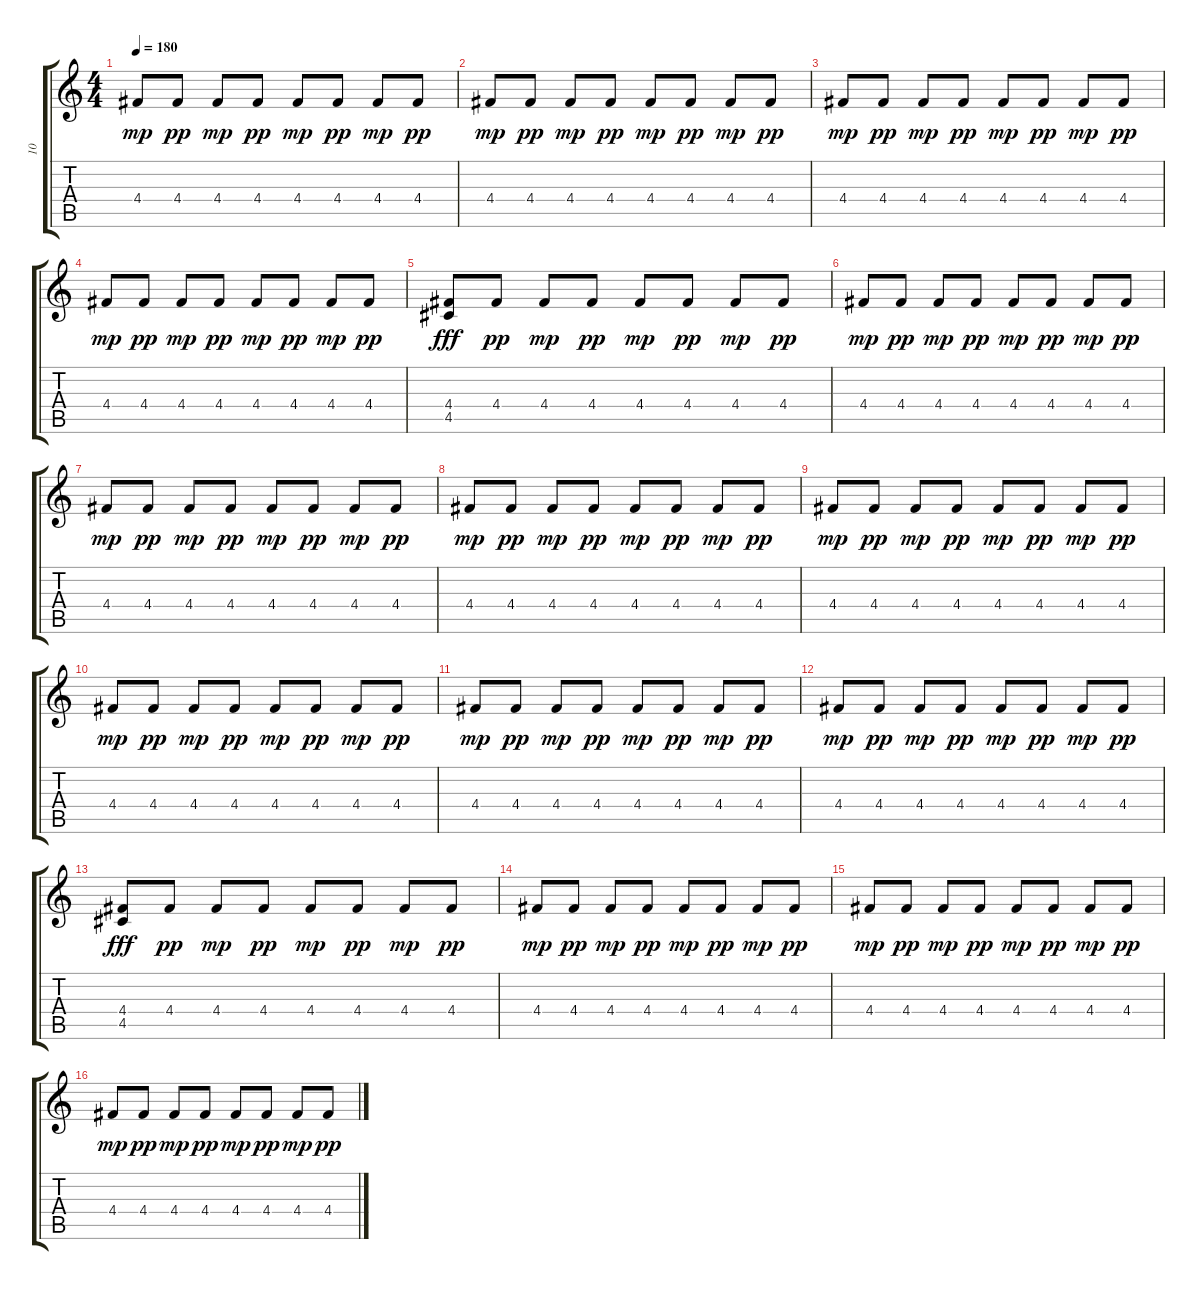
\track ("10" "10") {instrument acousticguitarsteel}
\staff {score tabs}
\tuning (E4 B3 G3 D3 A2 E2) {hide}
\ts (4 4)
\tempo 180
\clef g2
\ks c
4.4.8{dy mp} 4.4.8{dy pp} 4.4.8{dy mp} 4.4.8{dy pp} 4.4.8{dy mp} 4.4.8{dy pp} 4.4.8{dy mp} 4.4.8{dy pp} |
4.4.8{dy mp} 4.4.8{dy pp} 4.4.8{dy mp} 4.4.8{dy pp} 4.4.8{dy mp} 4.4.8{dy pp} 4.4.8{dy mp} 4.4.8{dy pp} |
4.4.8{dy mp} 4.4.8{dy pp} 4.4.8{dy mp} 4.4.8{dy pp} 4.4.8{dy mp} 4.4.8{dy pp} 4.4.8{dy mp} 4.4.8{dy pp} |
4.4.8{dy mp} 4.4.8{dy pp} 4.4.8{dy mp} 4.4.8{dy pp} 4.4.8{dy mp} 4.4.8{dy pp} 4.4.8{dy mp} 4.4.8{dy pp} |
(4.4 4.5).8{dy fff} 4.4.8{dy pp} 4.4.8{dy mp} 4.4.8{dy pp} 4.4.8{dy mp} 4.4.8{dy pp} 4.4.8{dy mp} 4.4.8{dy pp} |
4.4.8{dy mp} 4.4.8{dy pp} 4.4.8{dy mp} 4.4.8{dy pp} 4.4.8{dy mp} 4.4.8{dy pp} 4.4.8{dy mp} 4.4.8{dy pp} |
4.4.8{dy mp} 4.4.8{dy pp} 4.4.8{dy mp} 4.4.8{dy pp} 4.4.8{dy mp} 4.4.8{dy pp} 4.4.8{dy mp} 4.4.8{dy pp} |
4.4.8{dy mp} 4.4.8{dy pp} 4.4.8{dy mp} 4.4.8{dy pp} 4.4.8{dy mp} 4.4.8{dy pp} 4.4.8{dy mp} 4.4.8{dy pp} |
4.4.8{dy mp} 4.4.8{dy pp} 4.4.8{dy mp} 4.4.8{dy pp} 4.4.8{dy mp} 4.4.8{dy pp} 4.4.8{dy mp} 4.4.8{dy pp} |
4.4.8{dy mp} 4.4.8{dy pp} 4.4.8{dy mp} 4.4.8{dy pp} 4.4.8{dy mp} 4.4.8{dy pp} 4.4.8{dy mp} 4.4.8{dy pp} |
4.4.8{dy mp} 4.4.8{dy pp} 4.4.8{dy mp} 4.4.8{dy pp} 4.4.8{dy mp} 4.4.8{dy pp} 4.4.8{dy mp} 4.4.8{dy pp} |
4.4.8{dy mp} 4.4.8{dy pp} 4.4.8{dy mp} 4.4.8{dy pp} 4.4.8{dy mp} 4.4.8{dy pp} 4.4.8{dy mp} 4.4.8{dy pp} |
(4.4 4.5).8{dy fff} 4.4.8{dy pp} 4.4.8{dy mp} 4.4.8{dy pp} 4.4.8{dy mp} 4.4.8{dy pp} 4.4.8{dy mp} 4.4.8{dy pp} |
4.4.8{dy mp} 4.4.8{dy pp} 4.4.8{dy mp} 4.4.8{dy pp} 4.4.8{dy mp} 4.4.8{dy pp} 4.4.8{dy mp} 4.4.8{dy pp} |
4.4.8{dy mp} 4.4.8{dy pp} 4.4.8{dy mp} 4.4.8{dy pp} 4.4.8{dy mp} 4.4.8{dy pp} 4.4.8{dy mp} 4.4.8{dy pp} |
4.4.8{dy mp} 4.4.8{dy pp} 4.4.8{dy mp} 4.4.8{dy pp} 4.4.8{dy mp} 4.4.8{dy pp} 4.4.8{dy mp} 4.4.8{dy pp}
